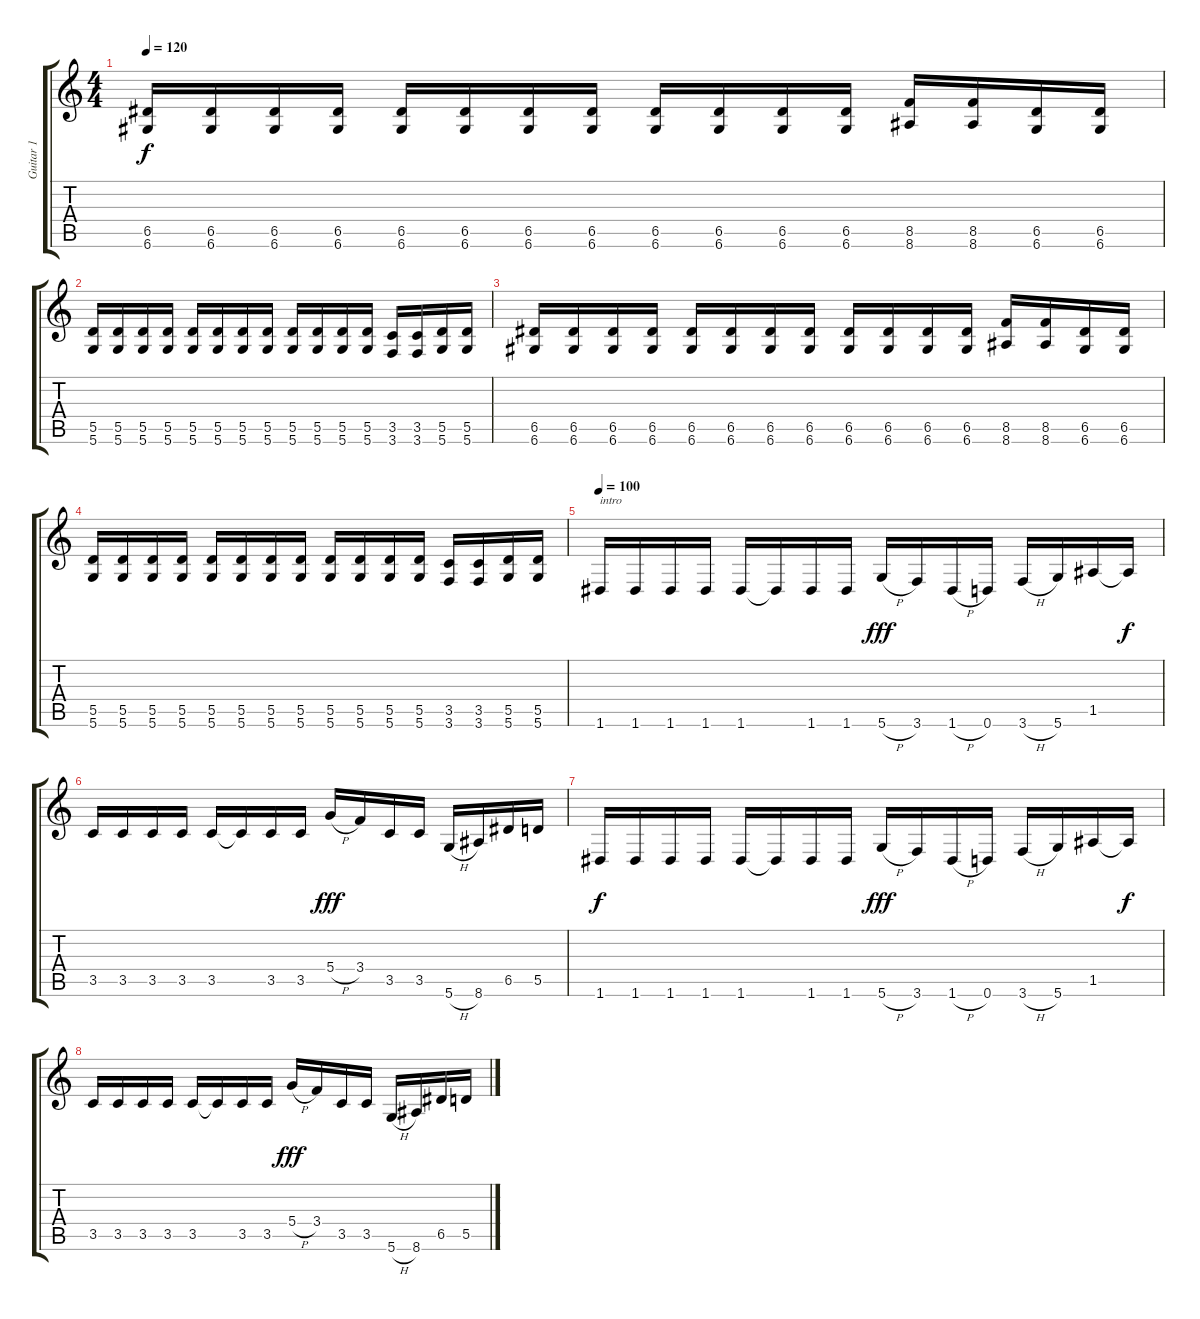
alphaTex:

\track ("Guitar 1" "Guitar 1") {instrument distortionguitar}
\staff {score tabs}
\tuning (E4 B3 G3 D3 A2 D2) {hide}
\ts (4 4)
\tempo 120
\clef g2
\ks c
(6.5 6.6).16{dy f} (6.5 6.6).16 (6.5 6.6).16 (6.5 6.6).16 (6.5 6.6).16 (6.5 6.6).16 (6.5 6.6).16 (6.5 6.6).16 (6.5 6.6).16 (6.5 6.6).16 (6.5 6.6).16 (6.5 6.6).16 (8.5 8.6).16 (8.5 8.6).16 (6.5 6.6).16 (6.5 6.6).16 |
(5.5 5.6).16 (5.5 5.6).16 (5.5 5.6).16 (5.5 5.6).16 (5.5 5.6).16 (5.5 5.6).16 (5.5 5.6).16 (5.5 5.6).16 (5.5 5.6).16 (5.5 5.6).16 (5.5 5.6).16 (5.5 5.6).16 (3.5 3.6).16 (3.5 3.6).16 (5.5 5.6).16 (5.5 5.6).16 |
(6.5 6.6).16 (6.5 6.6).16 (6.5 6.6).16 (6.5 6.6).16 (6.5 6.6).16 (6.5 6.6).16 (6.5 6.6).16 (6.5 6.6).16 (6.5 6.6).16 (6.5 6.6).16 (6.5 6.6).16 (6.5 6.6).16 (8.5 8.6).16 (8.5 8.6).16 (6.5 6.6).16 (6.5 6.6).16 |
(5.5 5.6).16 (5.5 5.6).16 (5.5 5.6).16 (5.5 5.6).16 (5.5 5.6).16 (5.5 5.6).16 (5.5 5.6).16 (5.5 5.6).16 (5.5 5.6).16 (5.5 5.6).16 (5.5 5.6).16 (5.5 5.6).16 (3.5 3.6).16 (3.5 3.6).16 (5.5 5.6).16 (5.5 5.6).16 |
\tempo 100
1.6.16{txt "intro"} 1.6.16 1.6.16 1.6.16 1.6.16 1.6{t}.16 1.6.16 1.6.16 5.6{h}.16{dy fff} 3.6.16 1.6{h}.16 0.6.16 3.6{h}.16 5.6.16 1.5.16 1.5{t}.16{dy f} |
3.5.16 3.5.16 3.5.16 3.5.16 3.5.16 3.5{t}.16 3.5.16 3.5.16 5.4{h}.16{dy fff} 3.4.16 3.5.16 3.5.16 5.6{h}.16 8.6.16 6.5.16 5.5.16 |
1.6.16{dy f} 1.6.16 1.6.16 1.6.16 1.6.16 1.6{t}.16 1.6.16 1.6.16 5.6{h}.16{dy fff} 3.6.16 1.6{h}.16 0.6.16 3.6{h}.16 5.6.16 1.5.16 1.5{t}.16{dy f} |
3.5.16 3.5.16 3.5.16 3.5.16 3.5.16 3.5{t}.16 3.5.16 3.5.16 5.4{h}.16{dy fff} 3.4.16 3.5.16 3.5.16 5.6{h}.16 8.6.16 6.5.16 5.5.16
